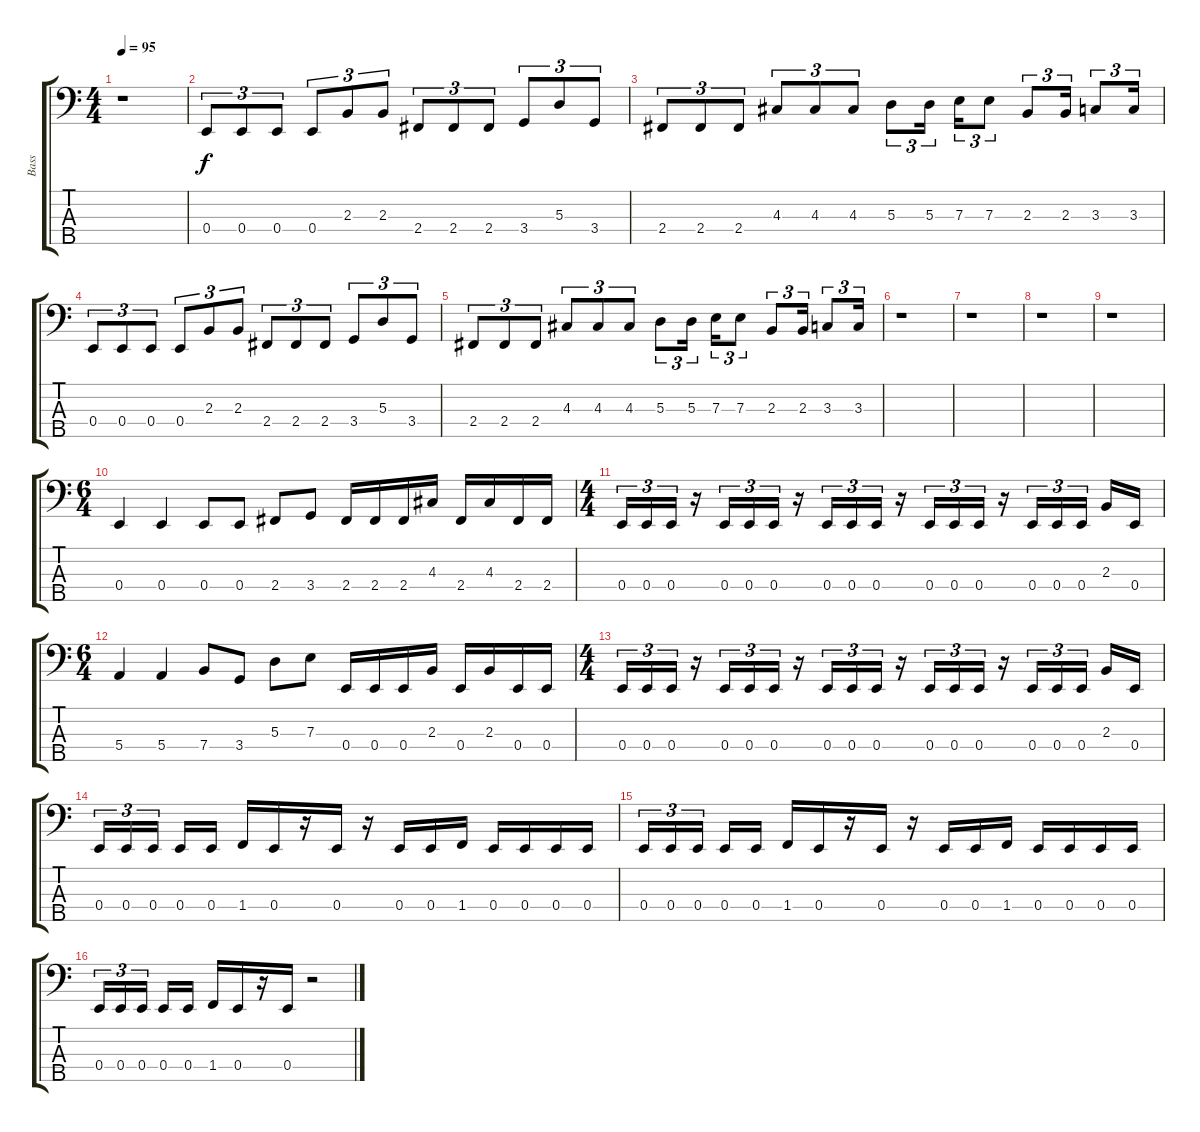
\track ("Bass" "Bass") {instrument electricbassfinger}
\staff {score tabs}
\tuning (G2 D2 A1 E1 B0) {hide}
\ts (4 4)
\tempo 95
\clef f4
\ks c
r.1{dy f} |
0.4.8{tu (3 2)} 0.4.8{tu (3 2)} 0.4.8{tu (3 2)} 0.4.8{tu (3 2)} 2.3.8{tu (3 2)} 2.3.8{tu (3 2)} 2.4.8{tu (3 2)} 2.4.8{tu (3 2)} 2.4.8{tu (3 2)} 3.4.8{tu (3 2)} 5.3.8{tu (3 2)} 3.4.8{tu (3 2)} |
2.4.8{tu (3 2)} 2.4.8{tu (3 2)} 2.4.8{tu (3 2)} 4.3.8{tu (3 2)} 4.3.8{tu (3 2)} 4.3.8{tu (3 2)} 5.3.8{tu (3 2)} 5.3.16{tu (3 2)} 7.3.16{tu (3 2)} 7.3.8{tu (3 2)} 2.3.8{tu (3 2)} 2.3.16{tu (3 2)} 3.3.8{tu (3 2)} 3.3.16{tu (3 2)} |
0.4.8{tu (3 2)} 0.4.8{tu (3 2)} 0.4.8{tu (3 2)} 0.4.8{tu (3 2)} 2.3.8{tu (3 2)} 2.3.8{tu (3 2)} 2.4.8{tu (3 2)} 2.4.8{tu (3 2)} 2.4.8{tu (3 2)} 3.4.8{tu (3 2)} 5.3.8{tu (3 2)} 3.4.8{tu (3 2)} |
2.4.8{tu (3 2)} 2.4.8{tu (3 2)} 2.4.8{tu (3 2)} 4.3.8{tu (3 2)} 4.3.8{tu (3 2)} 4.3.8{tu (3 2)} 5.3.8{tu (3 2)} 5.3.16{tu (3 2)} 7.3.16{tu (3 2)} 7.3.8{tu (3 2)} 2.3.8{tu (3 2)} 2.3.16{tu (3 2)} 3.3.8{tu (3 2)} 3.3.16{tu (3 2)} |
r.1 |
r.1 |
r.1 |
r.1 |
\ts (6 4)
0.4.4 0.4.4 0.4.8 0.4.8 2.4.8 3.4.8 2.4.16 2.4.16 2.4.16 4.3.16 2.4.16 4.3.16 2.4.16 2.4.16 |
\ts (4 4)
0.4.16{tu (3 2)} 0.4.16{tu (3 2)} 0.4.16{tu (3 2)} r.16 0.4.16{tu (3 2)} 0.4.16{tu (3 2)} 0.4.16{tu (3 2)} r.16 0.4.16{tu (3 2)} 0.4.16{tu (3 2)} 0.4.16{tu (3 2)} r.16 0.4.16{tu (3 2)} 0.4.16{tu (3 2)} 0.4.16{tu (3 2)} r.16 0.4.16{tu (3 2)} 0.4.16{tu (3 2)} 0.4.16{tu (3 2)} 2.3.16 0.4.16 |
\ts (6 4)
5.4.4 5.4.4 7.4.8 3.4.8 5.3.8 7.3.8 0.4.16 0.4.16 0.4.16 2.3.16 0.4.16 2.3.16 0.4.16 0.4.16 |
\ts (4 4)
0.4.16{tu (3 2)} 0.4.16{tu (3 2)} 0.4.16{tu (3 2)} r.16 0.4.16{tu (3 2)} 0.4.16{tu (3 2)} 0.4.16{tu (3 2)} r.16 0.4.16{tu (3 2)} 0.4.16{tu (3 2)} 0.4.16{tu (3 2)} r.16 0.4.16{tu (3 2)} 0.4.16{tu (3 2)} 0.4.16{tu (3 2)} r.16 0.4.16{tu (3 2)} 0.4.16{tu (3 2)} 0.4.16{tu (3 2)} 2.3.16 0.4.16 |
0.4.16{tu (3 2)} 0.4.16{tu (3 2)} 0.4.16{tu (3 2)} 0.4.16 0.4.16 1.4.16 0.4.16 r.16 0.4.16 r.16 0.4.16 0.4.16 1.4.16 0.4.16 0.4.16 0.4.16 0.4.16 |
0.4.16{tu (3 2)} 0.4.16{tu (3 2)} 0.4.16{tu (3 2)} 0.4.16 0.4.16 1.4.16 0.4.16 r.16 0.4.16 r.16 0.4.16 0.4.16 1.4.16 0.4.16 0.4.16 0.4.16 0.4.16 |
0.4.16{tu (3 2)} 0.4.16{tu (3 2)} 0.4.16{tu (3 2)} 0.4.16 0.4.16 1.4.16 0.4.16 r.16 0.4.16 r.2
